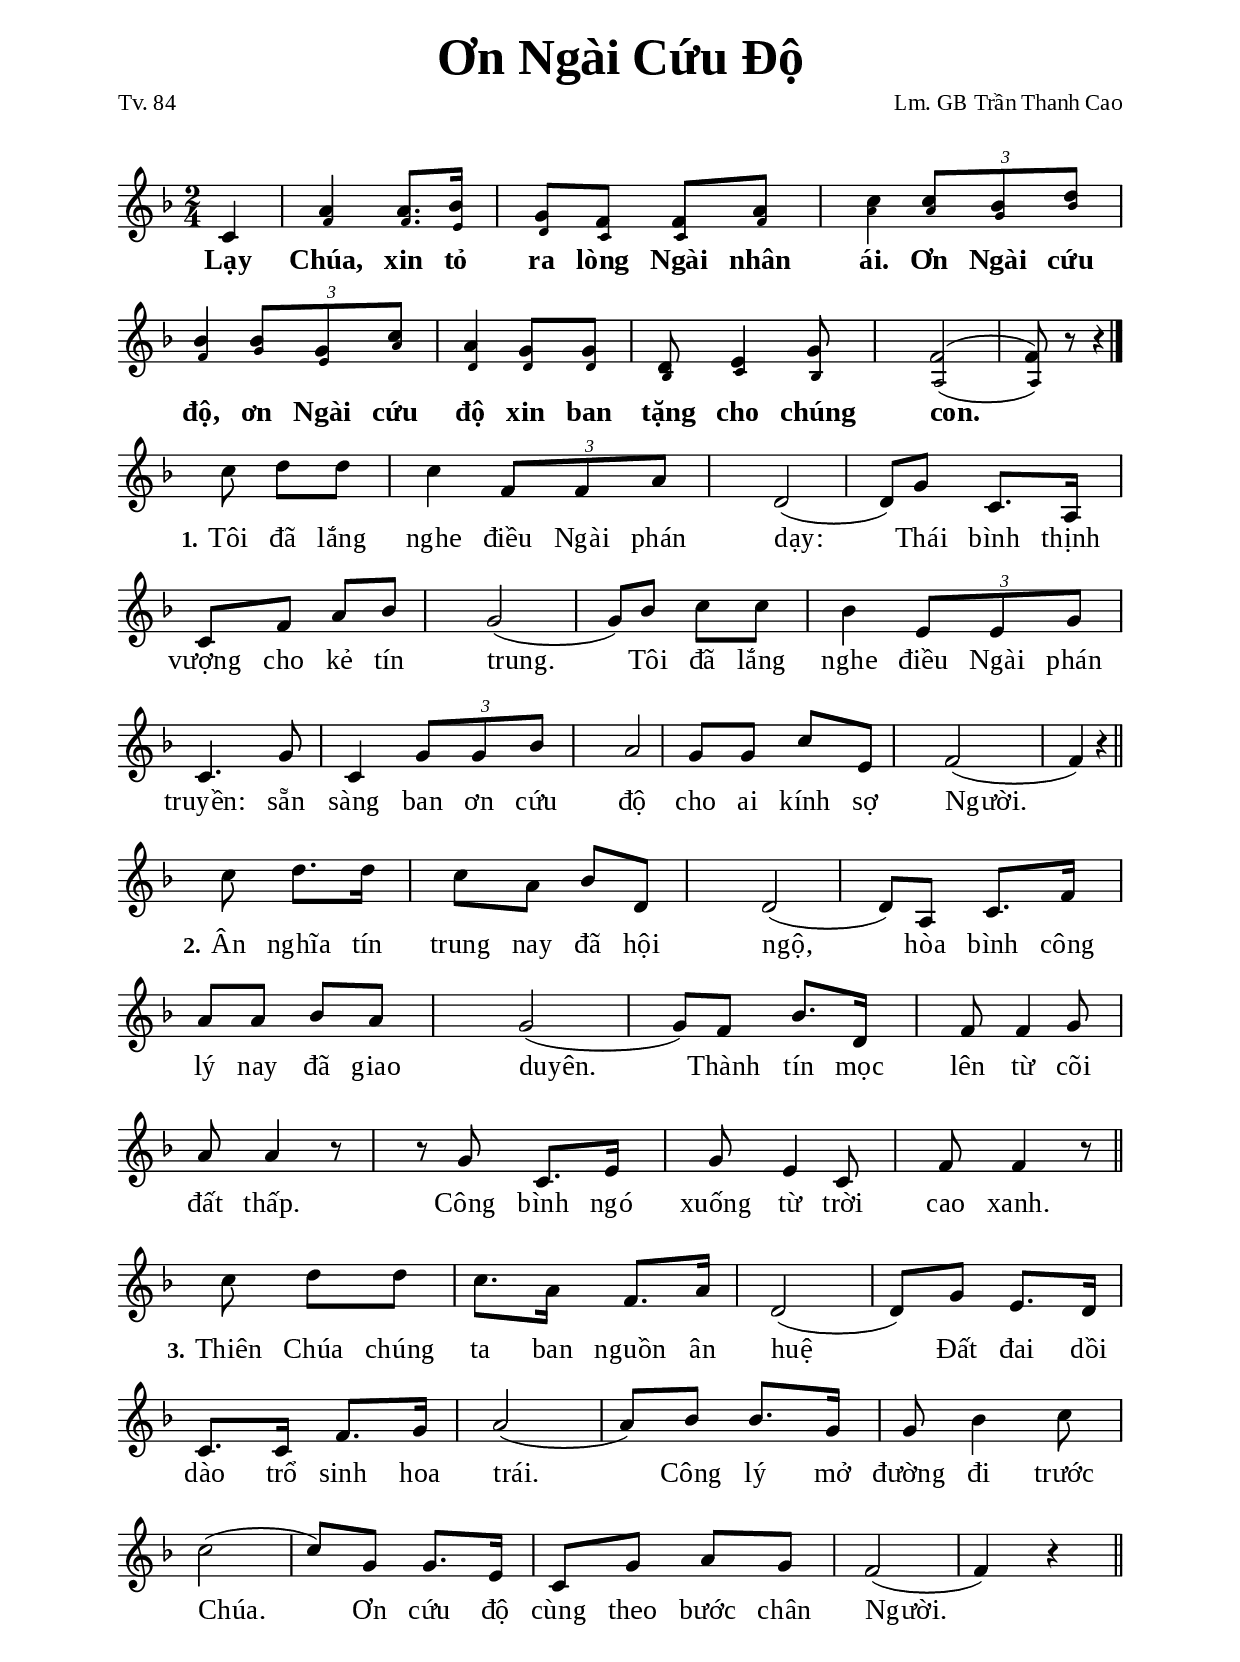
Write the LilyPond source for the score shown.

% Cài đặt chung
\version "2.22.1"
\include "english.ly"

\header {
  title = \markup { \fontsize #3 "Ơn Ngài Cứu Độ" }
  poet = "Tv. 84"
  composer = "Lm. GB Trần Thanh Cao"
  arranger = " "
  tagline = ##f
}

% Nhạc điệp khúc
nhacDiepKhucSop= \relative c' {
  \partial 4 c4 |
  a' a8. bf16 |
  g8 f f a |
  c4
  \stemUp \tuplet 3/2 { c8 bf d } |
  \stemNeutral
  bf4 \tuplet 3/2 { bf8 g c } |
  a4 g8 g |
  d e4 g8 |
  f2 ^( |
  f8) r8 r4 \bar "|."
}

nhacDiepKhucBas = \relative c' {
  \partial 4 c4 |
  f f8. e16 |
  d8 c c f |
  a4 \tuplet 3/2 { a8 g bf } |
  f4 \tuplet 3/2 { g8 e a } |
  d,4 d8 d |
  bf c4 bf8 |
  a2 _( |
  a8) r8 r4
}

% Nhạc phiên khúc
nhacPhienKhucMot = \relative c'' {
  \partial 4. c8 d d |
  c4 \tuplet 3/2 { f,8 f a } |
  d,2 ( |
  d8) g c,8. a16 |
  c8 f a bf |
  g2 ( |
  g8) bf c c |
  bf4 \tuplet 3/2 { e,8 e g } |
  c,4. g'8 |
  c,4 \tuplet 3/2 { g'8 g bf } |
  a2 |
  g8 g c e, |
  f2 ( |
  f4) r \bar "||"
}

nhacPhienKhucHai = \relative c' {
  \partial 4. c'8 d8. d16 |
  c8 a bf d, |
  d2 ( |
  d8) a c8. f16 |
  a8 a bf a |
  g2 ( |
  g8) f bf8. d,16 |
  f8 f4 g8 |
  a8 a4 r8 |
  r g c,8. e16 |
  g8 e4 c8 |
  f f4 r8 \bar "||"
}

nhacPhienKhucBa = \relative c' {
  \partial 4. c'8 d d |
  c8. a16 f8. a16 |
  d,2 ( |
  d8) g e8. d16 |
  c8. c16 f8. g16 |
  a2 ( |
  a08) bf bf8. g16 |
  g8 bf4 c8 |
  c2 ( |
  c8) g g8. e16 |
  c8 g' a g |
  f2 ( |
  f4) r \bar "||"
}

% Lời điệp khúc
loiDiepKhuc = \lyricmode {
  Lạy Chúa, xin tỏ ra lòng Ngài nhân ái.
  Ơn Ngài cứu độ, ơn Ngài cứu độ xin ban tặng cho chúng con.
}

% Lời phiên khúc
loiPhienKhucMot = \lyricmode {
  \set stanza = #"1."
  Tôi đã lắng nghe điều Ngài phán dạy:
  Thái bình thịnh vượng cho kẻ tín trung.
  Tôi đã lắng nghe điều Ngài phán truyền:
  sẵn sàng ban ơn cứu độ cho ai kính sợ Người.
}

loiPhienKhucHai = \lyricmode {
  \set stanza = #"2."
  Ân nghĩa tín trung nay đã hội ngộ,
  hòa bình công lý nay đã giao duyên.
  Thành tín mọc lên từ cõi đất thấp.
  Công bình ngó xuống từ trời cao xanh.
}

loiPhienKhucBa = \lyricmode {
  \set stanza = #"3."
  Thiên Chúa chúng ta ban nguồn ân huệ
  Đất đai dồi dào trổ sinh hoa trái.
  Công lý mở đường đi trước Chúa.
  Ơn cứu độ cùng theo bước chân Người.
}


% Dàn trang
\paper {
  #(set-paper-size "a4")
  top-margin = 10\mm
  bottom-margin = 10\mm
  left-margin = 20\mm
  right-margin = 20\mm
  indent = #0
  #(define fonts
    (make-pango-font-tree
      "Liberation Serif"
      "Liberation Serif"
      "Liberation Serif"
      (/ 20 20)))
  page-count = #1
  system-system-spacing = #'((basic-distance . 13))
  score-system-spacing = #'((basic-distance . 13))
}

% Thiết lập tông và nhịp
TongNhip = { \key f \major \time 2/4 }

% Đổi kích thước nốt cho bè phụ
notBePhu =
#(define-music-function (font-size music) (number? ly:music?)
   (for-some-music
     (lambda (m)
       (if (music-is-of-type? m 'rhythmic-event)
           (begin
             (set! (ly:music-property m 'tweaks)
                   (cons `(font-size . ,font-size)
                         (ly:music-property m 'tweaks)))
             #t)
           #f))
     music)
   music)

\score {
  \new ChoirStaff <<
    \new Staff = diepKhuc \with {
        \consists "Merge_rests_engraver"
        %\magnifyStaff #(magstep +1)
        printPartCombineTexts = ##f
      }
      <<
      \new Voice \TongNhip \partCombine 
        \nhacDiepKhucSop
        \notBePhu -3 { \nhacDiepKhucBas }
      \new NullVoice = nhacThamChieu \nhacDiepKhucSop
      \new Lyrics \lyricsto nhacThamChieu \loiDiepKhuc
      >>
  >>
  \layout {
    \override Lyrics.LyricText.font-series = #'bold
    \override Lyrics.LyricText.font-size = #+2
    \override Lyrics.LyricSpace.minimum-distance = #2.0
    \override Score.BarNumber.break-visibility = ##(#f #f #f)
    \override Score.SpacingSpanner.uniform-stretching = ##t
    \override Score.SpacingSpanner packed-spacing = ##t
  }
}

\score {
  \new ChoirStaff <<
    \new Staff = phienKhuc \with {
        %\magnifyStaff #(magstep +1)
      }
      <<
      \new Voice = beSop {
        \key f \major \time 2/4 \nhacPhienKhucMot
      }
    >>
    \new Lyrics \lyricsto beSop \loiPhienKhucMot
  >>
  \layout {
    \override Staff.TimeSignature.transparent = ##t
    \override Lyrics.LyricText.font-size = #+2
    \override Lyrics.LyricSpace.minimum-distance = #2.0
    \override Score.BarNumber.break-visibility = ##(#f #f #f)
    \override Score.SpacingSpanner.uniform-stretching = ##t
    \override Score.SpacingSpanner packed-spacing = ##t
  }
}

\score {
  \new ChoirStaff <<
    \new Staff = phienKhuc \with {
        %\magnifyStaff #(magstep +1)
      }
      <<
      \new Voice = beSop {
        \key f \major \time 2/4 \nhacPhienKhucHai
      }
    >>
    \new Lyrics \lyricsto beSop \loiPhienKhucHai
  >>
  \layout {
    \override Staff.TimeSignature.transparent = ##t
    \override Lyrics.LyricText.font-size = #+2
    \override Lyrics.LyricSpace.minimum-distance = #2.0
    \override Score.BarNumber.break-visibility = ##(#f #f #f)
    \override Score.SpacingSpanner.uniform-stretching = ##t
    \override Score.SpacingSpanner packed-spacing = ##t
  }
}

\score {
  \new ChoirStaff <<
    \new Staff = phienKhuc \with {
        %\magnifyStaff #(magstep +1)
      }
      <<
      \new Voice = beSop {
        \key f \major \time 2/4 \nhacPhienKhucBa
      }
    >>
    \new Lyrics \lyricsto beSop \loiPhienKhucBa
  >>
  \layout {
    \override Staff.TimeSignature.transparent = ##t
    \override Lyrics.LyricText.font-size = #+2
    \override Lyrics.LyricSpace.minimum-distance = #2.0
    \override Score.BarNumber.break-visibility = ##(#f #f #f)
    \override Score.SpacingSpanner.uniform-stretching = ##t
  }
}
